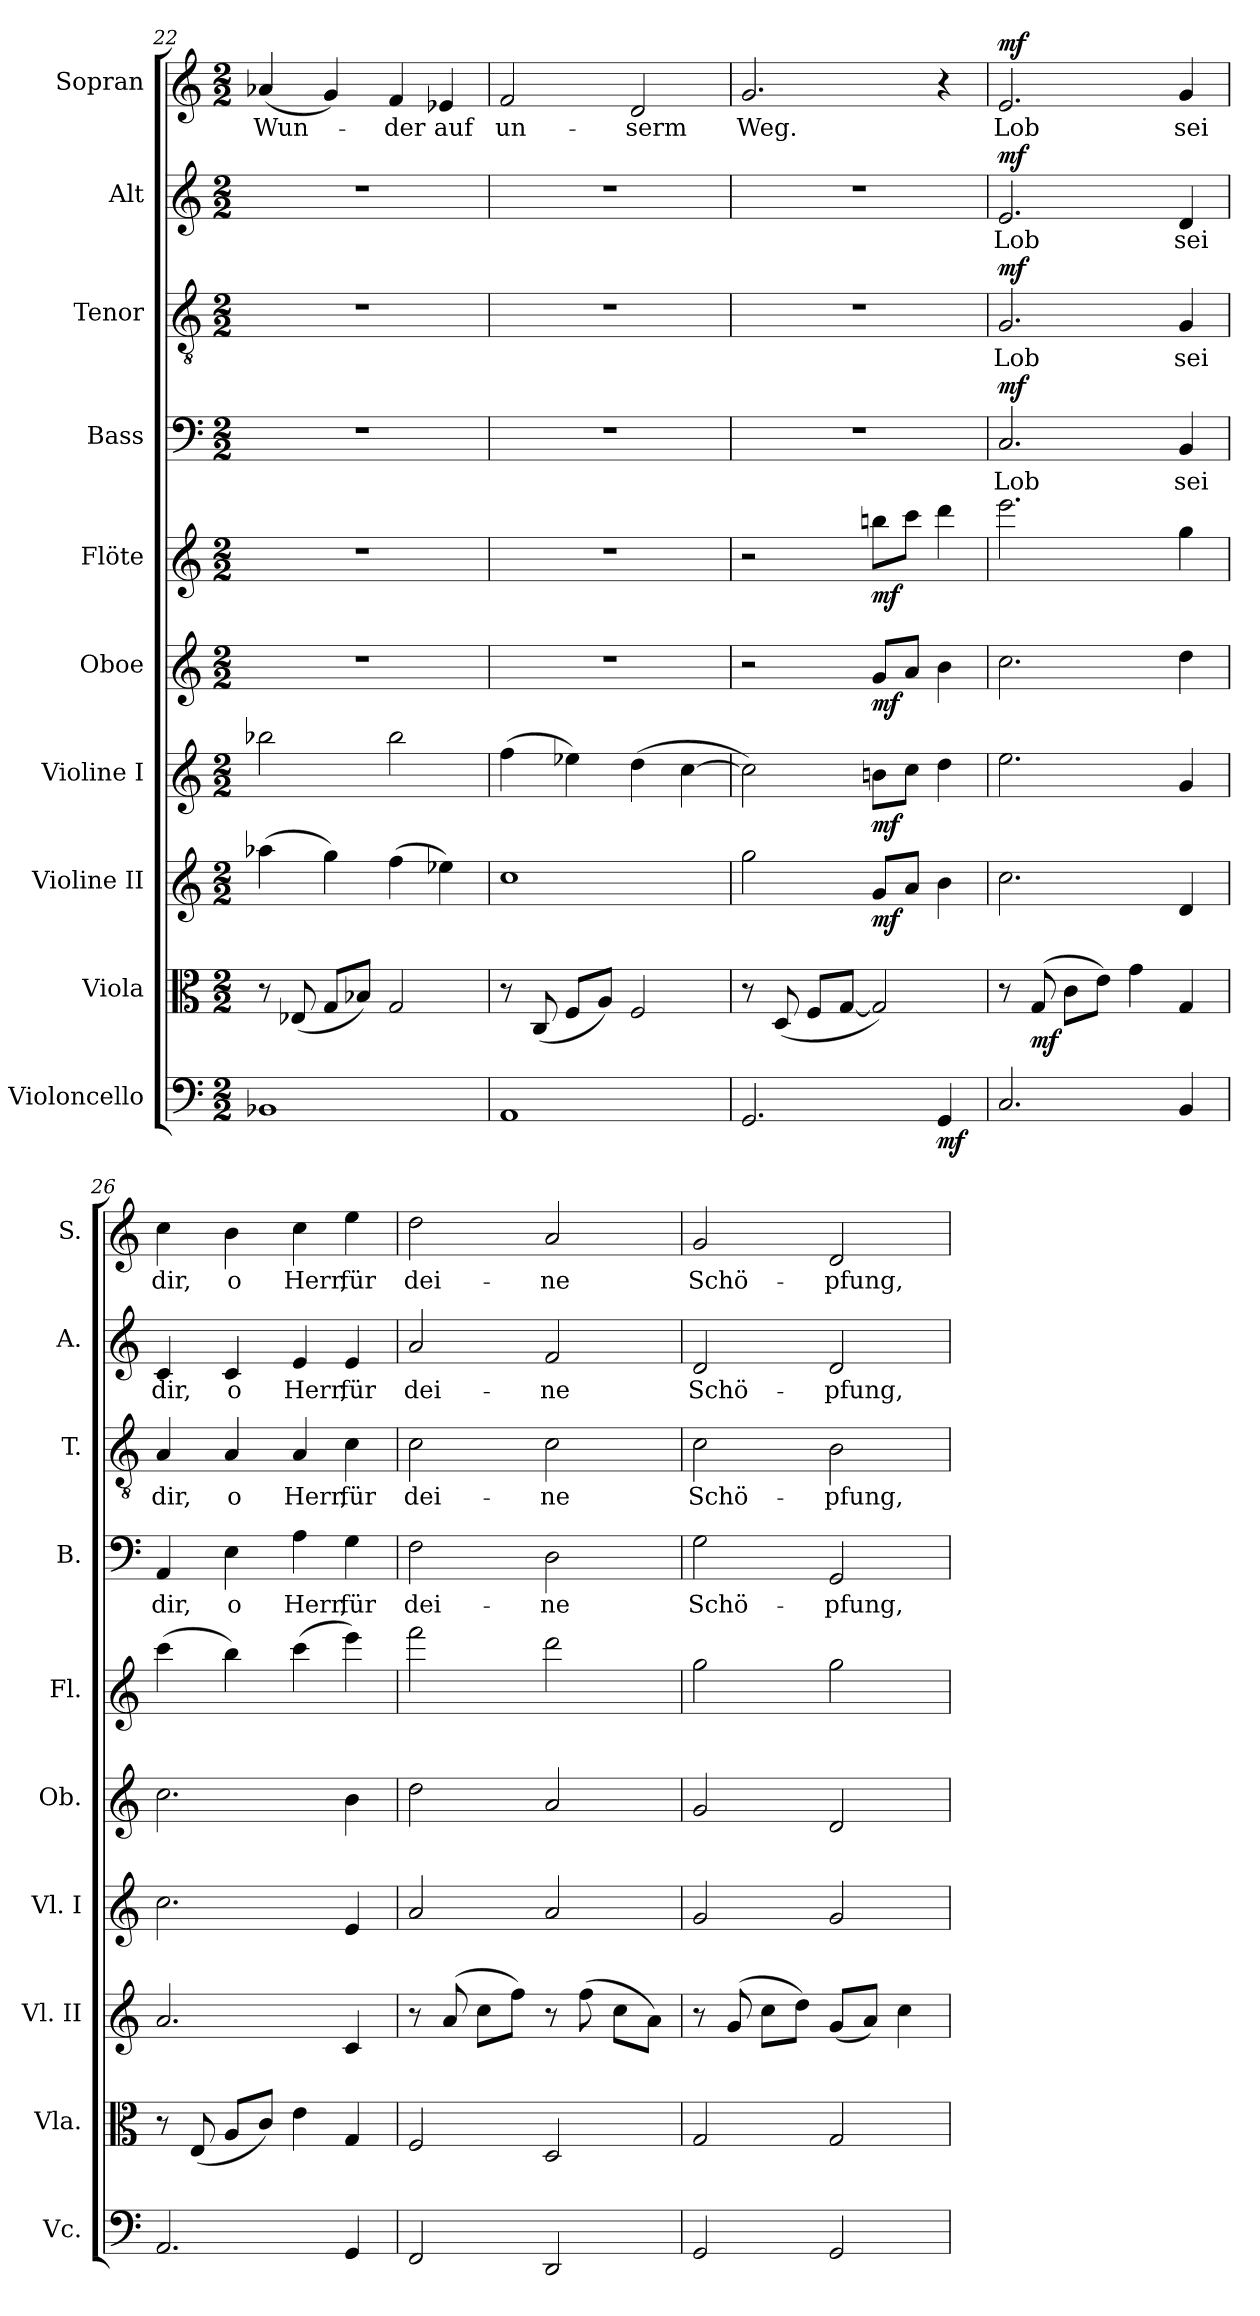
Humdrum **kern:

**kern	**dynam	**kern	**dynam	**kern	**dynam	**kern	**dynam	**kern	**dynam	**kern	**dynam	**kern	**text	**dynam	**kern	**text	**dynam	**kern	**text	**dynam	**kern	**text	**dynam
*part10	*part10	*part9	*part9	*part8	*part8	*part7	*part7	*part6	*part6	*part5	*part5	*part4	*part4	*part4	*part3	*part3	*part3	*part2	*part2	*part2	*part1	*part1	*part1
*staff10	*staff10	*staff9	*staff9	*staff8	*staff8	*staff7	*staff7	*staff6	*staff6	*staff5	*staff5	*staff4	*staff4	*staff4	*staff3	*staff3	*staff3	*staff2	*staff2	*staff2	*staff1	*staff1	*staff1
*I"Violoncello	*	*I"Viola	*	*I"Violine II	*	*I"Violine I	*	*I"Oboe	*	*I"Flöte	*	*I"Bass	*	*	*I"Tenor	*	*	*I"Alt	*	*	*I"Sopran	*	*
*I'Vc.	*	*I'Vla.	*	*I'Vl. II	*	*I'Vl. I	*	*I'Ob.	*	*I'Fl.	*	*I'B.	*	*	*I'T.	*	*	*I'A.	*	*	*I'S.	*	*
*clefF4	*	*clefC3	*	*clefG2	*	*clefG2	*	*clefG2	*	*clefG2	*	*clefF4	*	*	*clefGv2	*	*	*clefG2	*	*	*clefG2	*	*
*	*	*	*	*	*	*	*	*	*	*	*	*	*	*	*ITrd7c12	*	*	*	*	*	*	*	*
*k[]	*	*k[]	*	*k[]	*	*k[]	*	*k[]	*	*k[]	*	*k[]	*	*	*k[]	*	*	*k[]	*	*	*k[]	*	*
*M2/2	*	*M2/2	*	*M2/2	*	*M2/2	*	*M2/2	*	*M2/2	*	*M2/2	*	*	*M2/2	*	*	*M2/2	*	*	*M2/2	*	*
=22	=22	=22	=22	=22	=22	=22	=22	=22	=22	=22	=22	=22	=22	=22	=22	=22	=22	=22	=22	=22	=22	=22	=22
!	!	!	!	!	!	!	!	!	!	!	!	!	!	!	!	!	!	!	!	!	!	!LO:LY:b	!
1BB-X	.	8r	.	(>4aa-X\	.	2bb-X\	.	1r	.	1r	.	1r	.	.	1r	.	.	1r	.	.	(<4a-X/	Wun-	.
.	.	(<8E-X/	.	.	.	.	.	.	.	.	.	.	.	.	.	.	.	.	.	.	.	.	.
.	.	8G/L	.	4gg\)	.	.	.	.	.	.	.	.	.	.	.	.	.	.	.	.	4g/)	.	.
.	.	8B-X/J)	.	.	.	.	.	.	.	.	.	.	.	.	.	.	.	.	.	.	.	.	.
!	!	!	!	!	!	!	!	!	!	!	!	!	!	!	!	!	!	!	!	!	!	!LO:LY:b	!
.	.	2G/	.	(>4ff\	.	2bb-\	.	.	.	.	.	.	.	.	.	.	.	.	.	.	4f/	-der	.
!	!	!	!	!	!	!	!	!	!	!	!	!	!	!	!	!	!	!	!	!	!	!LO:LY:b	!
.	.	.	.	4ee-X\)	.	.	.	.	.	.	.	.	.	.	.	.	.	.	.	.	4e-X/	auf	.
=23	=23	=23	=23	=23	=23	=23	=23	=23	=23	=23	=23	=23	=23	=23	=23	=23	=23	=23	=23	=23	=23	=23	=23
!	!	!	!	!	!	!	!	!	!	!	!	!	!	!	!	!	!	!	!	!	!	!LO:LY:b	!
1AA	.	8r	.	1cc	.	(>4ff\	.	1r	.	1r	.	1r	.	.	1r	.	.	1r	.	.	2f/	un-	.
.	.	(<8C/	.	.	.	.	.	.	.	.	.	.	.	.	.	.	.	.	.	.	.	.	.
.	.	8F/L	.	.	.	4ee-X\)	.	.	.	.	.	.	.	.	.	.	.	.	.	.	.	.	.
.	.	8A/J)	.	.	.	.	.	.	.	.	.	.	.	.	.	.	.	.	.	.	.	.	.
!	!	!	!	!	!	!	!	!	!	!	!	!	!	!	!	!	!	!	!	!	!	!LO:LY:b	!
.	.	2F/	.	.	.	(>4dd\	.	.	.	.	.	.	.	.	.	.	.	.	.	.	2d/	-serm	.
.	.	.	.	.	.	[4cc\	.	.	.	.	.	.	.	.	.	.	.	.	.	.	.	.	.
=24	=24	=24	=24	=24	=24	=24	=24	=24	=24	=24	=24	=24	=24	=24	=24	=24	=24	=24	=24	=24	=24	=24	=24
!	!	!	!	!	!	!	!	!	!	!	!	!	!	!	!	!	!	!	!	!	!	!LO:LY:b	!
2.GG/	.	8r	.	2gg\	.	2cc\])	.	2r	.	2r	.	1r	.	.	1r	.	.	1r	.	.	2.g/	Weg.	.
.	.	(<8D/	.	.	.	.	.	.	.	.	.	.	.	.	.	.	.	.	.	.	.	.	.
.	.	8F/L	.	.	.	.	.	.	.	.	.	.	.	.	.	.	.	.	.	.	.	.	.
.	.	[8G/J	.	.	.	.	.	.	.	.	.	.	.	.	.	.	.	.	.	.	.	.	.
!	!	!	!	!	!LO:DY:b	!	!LO:DY:b	!	!LO:DY:b	!	!LO:DY:b	!	!	!	!	!	!	!	!	!	!	!	!
.	.	2G/])	.	8g/L	mf	8bn\L	mf	8g/L	mf	8bbn\L	mf	.	.	.	.	.	.	.	.	.	.	.	.
.	.	.	.	8a/J	.	8cc\J	.	8a/J	.	8ccc\J	.	.	.	.	.	.	.	.	.	.	.	.	.
!	!LO:DY:b	!	!	!	!	!	!	!	!	!	!	!	!	!	!	!	!	!	!	!	!	!	!
4GG/	mf	.	.	4b\	.	4dd\	.	4b\	.	4ddd\	.	.	.	.	.	.	.	.	.	.	4r	.	.
!!LO:LB:g=z
=25	=25	=25	=25	=25	=25	=25	=25	=25	=25	=25	=25	=25	=25	=25	=25	=25	=25	=25	=25	=25	=25	=25	=25
!	!	!	!	!	!	!	!	!	!	!	!	!	!LO:LY:b	!LO:DY:b	!	!LO:LY:b	!LO:DY:b	!	!LO:LY:b	!LO:DY:b	!	!LO:LY:b	!LO:DY:b
2.C/	.	8r	.	2.cc\	.	2.ee\	.	2.cc\	.	2.eee\	.	2.C/	Lob	mf	2.GG/	Lob	mf	2.e/	Lob	mf	2.e/	Lob	mf
!	!	!	!LO:DY:b	!	!	!	!	!	!	!	!	!	!	!	!	!	!	!	!	!	!	!	!
.	.	(>8G/	mf	.	.	.	.	.	.	.	.	.	.	.	.	.	.	.	.	.	.	.	.
.	.	8c\L	.	.	.	.	.	.	.	.	.	.	.	.	.	.	.	.	.	.	.	.	.
.	.	8e\J)	.	.	.	.	.	.	.	.	.	.	.	.	.	.	.	.	.	.	.	.	.
.	.	4g\	.	.	.	.	.	.	.	.	.	.	.	.	.	.	.	.	.	.	.	.	.
!	!	!	!	!	!	!	!	!	!	!	!	!	!LO:LY:b	!	!	!LO:LY:b	!	!	!LO:LY:b	!	!	!LO:LY:b	!
4BB/	.	4G/	.	4d/	.	4g/	.	4dd\	.	4gg\	.	4BB/	sei	.	4GG/	sei	.	4d/	sei	.	4g/	sei	.
=26	=26	=26	=26	=26	=26	=26	=26	=26	=26	=26	=26	=26	=26	=26	=26	=26	=26	=26	=26	=26	=26	=26	=26
!	!	!	!	!	!	!	!	!	!	!	!	!	!LO:LY:b	!	!	!LO:LY:b	!	!	!LO:LY:b	!	!	!LO:LY:b	!
2.AA/	.	8r	.	2.a/	.	2.cc\	.	2.cc\	.	(>4ccc\	.	4AA/	dir,	.	4AA/	dir,	.	4c/	dir,	.	4cc\	dir,	.
.	.	(<8E/	.	.	.	.	.	.	.	.	.	.	.	.	.	.	.	.	.	.	.	.	.
!	!	!	!	!	!	!	!	!	!	!	!	!	!LO:LY:b	!	!	!LO:LY:b	!	!	!LO:LY:b	!	!	!LO:LY:b	!
.	.	8A/L	.	.	.	.	.	.	.	4bb\)	.	4E\	o	.	4AA/	o	.	4c/	o	.	4b\	o	.
.	.	8c/J)	.	.	.	.	.	.	.	.	.	.	.	.	.	.	.	.	.	.	.	.	.
!	!	!	!	!	!	!	!	!	!	!	!	!	!LO:LY:b	!	!	!LO:LY:b	!	!	!LO:LY:b	!	!	!LO:LY:b	!
.	.	4e\	.	.	.	.	.	.	.	(>4ccc\	.	4A\	Herr,	.	4AA/	Herr,	.	4e/	Herr,	.	4cc\	Herr,	.
!	!	!	!	!	!	!	!	!	!	!	!	!	!LO:LY:b	!	!	!LO:LY:b	!	!	!LO:LY:b	!	!	!LO:LY:b	!
4GG/	.	4G/	.	4c/	.	4e/	.	4b\	.	4eee\)	.	4G\	für	.	4C\	für	.	4e/	für	.	4ee\	für	.
=27	=27	=27	=27	=27	=27	=27	=27	=27	=27	=27	=27	=27	=27	=27	=27	=27	=27	=27	=27	=27	=27	=27	=27
!	!	!	!	!	!	!	!	!	!	!	!	!	!LO:LY:b	!	!	!LO:LY:b	!	!	!LO:LY:b	!	!	!LO:LY:b	!
2FF/	.	2F/	.	8r	.	2a/	.	2dd\	.	2fff\	.	2F\	dei-	.	2C\	dei-	.	2a/	dei-	.	2dd\	dei-	.
.	.	.	.	(>8a/	.	.	.	.	.	.	.	.	.	.	.	.	.	.	.	.	.	.	.
.	.	.	.	8cc\L	.	.	.	.	.	.	.	.	.	.	.	.	.	.	.	.	.	.	.
.	.	.	.	8ff\J)	.	.	.	.	.	.	.	.	.	.	.	.	.	.	.	.	.	.	.
!	!	!	!	!	!	!	!	!	!	!	!	!	!LO:LY:b	!	!	!LO:LY:b	!	!	!LO:LY:b	!	!	!LO:LY:b	!
2DD/	.	2D/	.	8r	.	2a/	.	2a/	.	2ddd\	.	2D\	-ne	.	2C\	-ne	.	2f/	-ne	.	2a/	-ne	.
.	.	.	.	(>8ff\	.	.	.	.	.	.	.	.	.	.	.	.	.	.	.	.	.	.	.
.	.	.	.	8cc\L	.	.	.	.	.	.	.	.	.	.	.	.	.	.	.	.	.	.	.
.	.	.	.	8a\J)	.	.	.	.	.	.	.	.	.	.	.	.	.	.	.	.	.	.	.
=28	=28	=28	=28	=28	=28	=28	=28	=28	=28	=28	=28	=28	=28	=28	=28	=28	=28	=28	=28	=28	=28	=28	=28
!	!	!	!	!	!	!	!	!	!	!	!	!	!LO:LY:b	!	!	!LO:LY:b	!	!	!LO:LY:b	!	!	!LO:LY:b	!
2GG/	.	2G/	.	8r	.	2g/	.	2g/	.	2gg\	.	2G\	Schö-	.	2C\	Schö-	.	2d/	Schö-	.	2g/	Schö-	.
.	.	.	.	(>8g/	.	.	.	.	.	.	.	.	.	.	.	.	.	.	.	.	.	.	.
.	.	.	.	8cc\L	.	.	.	.	.	.	.	.	.	.	.	.	.	.	.	.	.	.	.
.	.	.	.	8dd\J)	.	.	.	.	.	.	.	.	.	.	.	.	.	.	.	.	.	.	.
!	!	!	!	!	!	!	!	!	!	!	!	!	!LO:LY:b	!	!	!LO:LY:b	!	!	!LO:LY:b	!	!	!LO:LY:b	!
2GG/	.	2G/	.	(<8g/L	.	2g/	.	2d/	.	2gg\	.	2GG/	-pfung,	.	2BB\	-pfung,	.	2d/	-pfung,	.	2d/	-pfung,	.
.	.	.	.	8a/J)	.	.	.	.	.	.	.	.	.	.	.	.	.	.	.	.	.	.	.
.	.	.	.	4cc\	.	.	.	.	.	.	.	.	.	.	.	.	.	.	.	.	.	.	.
=	=	=	=	=	=	=	=	=	=	=	=	=	=	=	=	=	=	=	=	=	=	=	=
*-	*-	*-	*-	*-	*-	*-	*-	*-	*-	*-	*-	*-	*-	*-	*-	*-	*-	*-	*-	*-	*-	*-	*-
